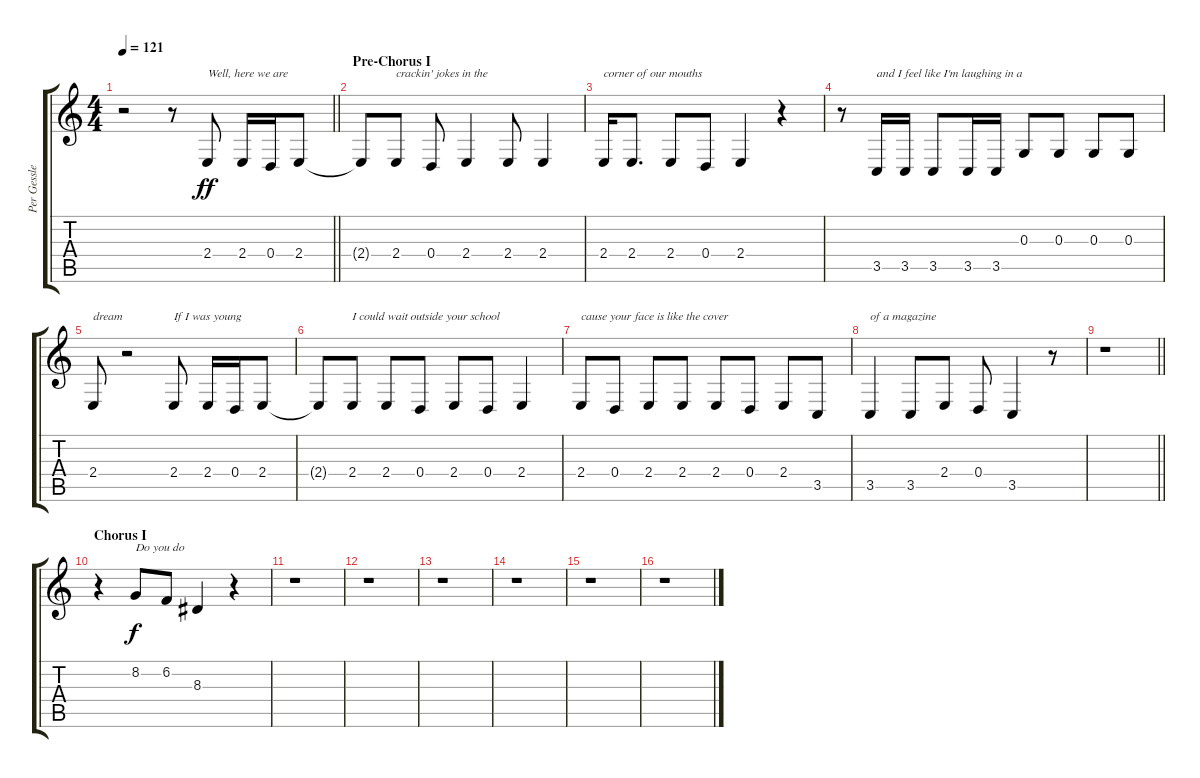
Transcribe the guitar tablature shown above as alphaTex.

\track ("Per Gessle" "Per Gessle") {instrument tenorsax}
\staff {score tabs}
\tuning (E4 B3 G3 D3 A2 E2) {hide}
\ts (4 4)
\tempo 121
\clef g2
\barLineRight lightlight
\ks c
r.2{dy ff} r.8 2.4.8{txt "Well, here we are"} 2.4.16 0.4.16 2.4.8 |
\section ("" "Pre-Chorus I")
2.4{t}.8 2.4.8{txt "crackin' jokes in the"} 0.4.8 2.4.4 2.4.8 2.4.4 |
2.4.16{txt "corner of our mouths"} 2.4.8{d} 2.4.8 0.4.8 2.4.4 r.4 |
r.8 3.5.16{txt "and I feel like I'm laughing in a"} 3.5.16 3.5.8 3.5.16 3.5.16 0.3.8 0.3.8 0.3.8 0.3.8 |
2.4.8{txt "dream"} r.2 2.4.8{txt "If I was young"} 2.4.16 0.4.16 2.4.8 |
2.4{t}.8 2.4.8{txt "I could wait outside your school"} 2.4.8 0.4.8 2.4.8 0.4.8 2.4.4 |
2.4.8{txt "cause your face is like the cover"} 0.4.8 2.4.8 2.4.8 2.4.8 0.4.8 2.4.8 3.5.8 |
3.5.4{txt "of a magazine"} 3.5.8 2.4.8 0.4.8 3.5.4 r.8 |
\barLineRight lightlight
r.1 |
\section ("" "Chorus I")
r.4 8.2.8{txt "Do you do" dy f} 6.2.8 8.3.4 r.4 |
r.1 |
r.1 |
r.1 |
r.1 |
r.1 |
r.1
